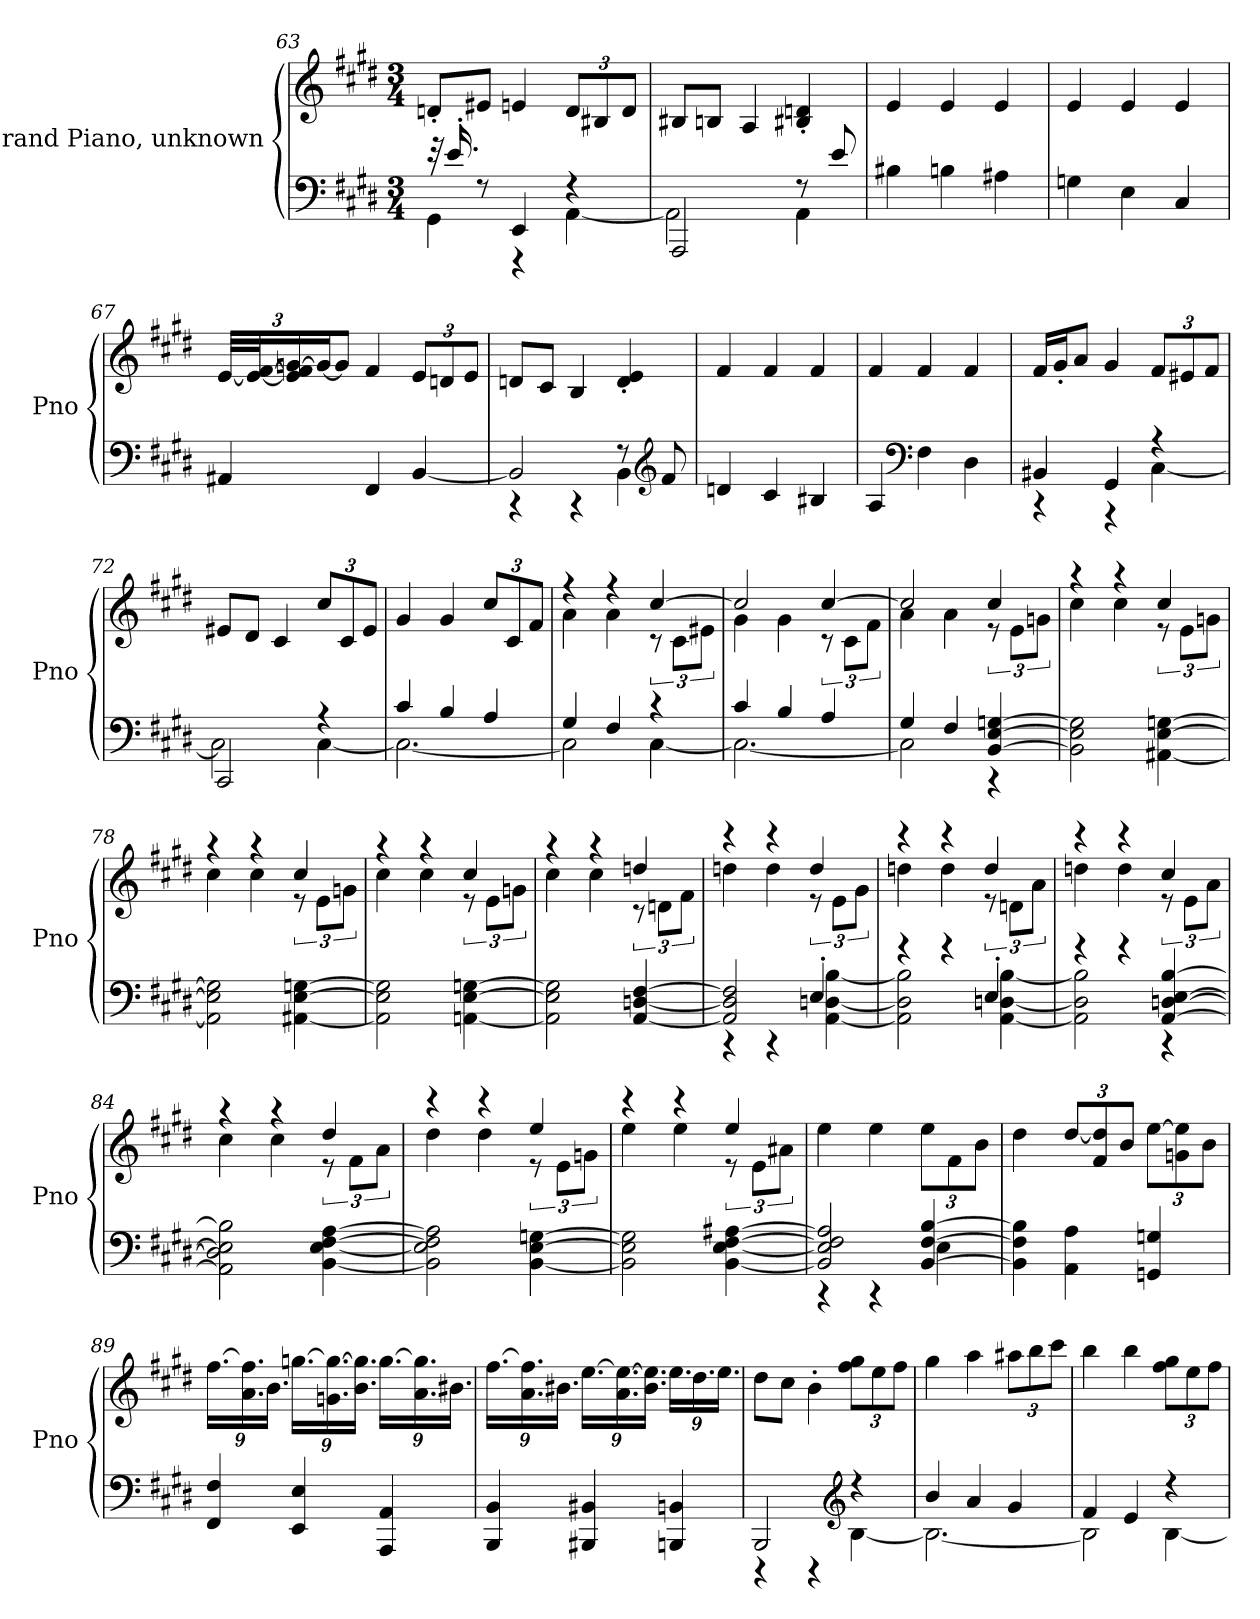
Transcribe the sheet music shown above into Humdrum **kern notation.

**kern	**kern
*part1	*part1
*staff2	*staff1
*I"Grand Piano, unknown	*
*I'Pno	*
*clefF4	*clefG2
*k[f#c#g#d#]	*k[f#c#g#d#]
*M3/4	*M3/4
=63	=63
*^	*
32r	4GG#\	8dn'/L
16.e'/	.	.
8r	.	8e#X/J
4EE/	4r	4en/
*	*	*Xbrackettup
4r	[4AA\	12d/L
.	.	12B#X/
.	.	12d/J
=64	=64	=64
2AAA/	2AA\]	8B#X/L
.	.	8Bn/J
.	.	4A/
8r	4AA\	4B#X/' 4dn/'
8e/	.	.
*v	*v	*
=65	=65
4B#X\	4e/
4Bn\	4e/
4A#X\	4e/
=66	=66
4Gn\	4e/
4E\	4e/
4C#/	4e/
!!LO:LB:g=z
=67	=67
4AA#X/	[48e/LLL
.	48e/_ [48f#/J
.	24e/] 24f#/] [24gn/
.	24g/J_
.	8g/J]
4FF#/	4f#/
[4BB/	12e/L
.	12dn/
.	12e/J
=68	=68
*^	*
2BB/]	4r	8dn/L
.	.	8c#/J
.	4r	4B/
8r	4BB\	4d/' 4e/'
*clefG2	*	*
8f#/	.	.
*v	*v	*
=69	=69
4dn/	4f#/
4c#/	4f#/
4B#X/	4f#/
=70	=70
4A/	4f#/
*clefF4	*
4F#\	4f#/
4D#\	4f#/
=71	=71
*^	*
4BB#X/	4r	16f#/LL
.	.	16g#'/J
.	.	8a/J
4GG#/	4r	4g#/
4r	[4C#\	12f#/L
.	.	12e#X/
.	.	12f#/J
!!LO:LB:g=z
=72	=72	=72
2CC#/	2C#\]	8e#X/L
.	.	8d#/J
.	.	4c#/
4r	[4C#\	12cc#/L
.	.	12c#/
.	.	12e#/J
=73	=73	=73
4c#/	2.C#\_	4g#/
4B/	.	4g#/
4A/	.	12cc#/L
.	.	12c#/
.	.	12f#/J
=74	=74	=74
*	*	*^
4G#/	2C#\]	4r	4a\
4F#/	.	4r	4a\
*	*	*	*brackettup
4r	[4C#\	[4cc#/	12r
.	.	.	12c#\L
.	.	.	12e#X\J
=75	=75	=75	=75
4c#/	2.C#\_	2cc#/]	4g#\
4B/	.	.	4g#\
4A/	.	[4cc#/	12r
.	.	.	12c#\L
.	.	.	12f#\J
=76	=76	=76	=76
4G#/	2C#\]	2cc#/]	4a\
4F#/	.	.	4a\
[4BB/ [4E/ [4Gn/	4r	4cc#/	12r
.	.	.	12e\L
.	.	.	12gn\J
*v	*v	*	*
=77	=77	=77
2BB\] 2E\] 2G\]	4r	4cc#\
.	4r	4cc#\
[4AA#X\ [4E\ [4Gn\	4cc#/	12r
.	.	12e\L
.	.	12gn\J
=78	=78	=78
2AA#\] 2E\] 2G\]	4r	4cc#\
.	4r	4cc#\
[4AA#X\ [4E\ [4Gn\	4cc#/	12r
.	.	12e\L
.	.	12gn\J
!!LO:LB:g=z	!!
=79	=79	=79
2AA#\] 2E\] 2G\]	4r	4cc#\
.	4r	4cc#\
[4AAn\ [4E\ [4Gn\	4cc#/	12r
.	.	12e\L
.	.	12gn\J
=80	=80	=80
2AA\] 2E\] 2G\]	4r	4cc#\
.	4r	4cc#\
[4AA/ [4Dn/ [4F#/	4ddn/	12r
.	.	12dn\L
.	.	12f#\J
=81	=81	=81
*^	*	*
2AA/] 2D/] 2F#/]	4r	4r	4ddn\
.	4r	4r	4dd\
4E'/	[4AA\ [4Dn\ [4B\	4dd/	12r
.	.	.	12e\L
.	.	.	12g#\J
=82	=82	=82	=82
4r	2AA\] 2D\] 2B\]	4r	4ddn\
4r	.	4r	4dd\
4E'/	[4AA\ [4Dn\ [4B\	4dd/	12r
.	.	.	12dn\L
.	.	.	12a\J
=83	=83	=83	=83
4r	2AA\] 2D\] 2B\]	4r	4ddn\
4r	.	4r	4dd\
[4AA/ [4Dn/ [4E/ [4B/	4r	4cc#/	12r
.	.	.	12e\L
.	.	.	12a\J
*v	*v	*	*
=84	=84	=84
2AA\] 2D\] 2E\] 2B\]	4r	4cc#\
.	4r	4cc#\
[4BB\ [4E\ [4F#\ [4A\	4dd#/	12r
.	.	12f#\L
.	.	12a\J
=85	=85	=85
2BB\] 2E\] 2F#\] 2A\]	4r	4dd#\
.	4r	4dd#\
[4BB\ [4E\ [4Gn\	4ee/	12r
.	.	12e\L
.	.	12gn\J
!!LO:LB:g=z	!!
=86	=86	=86
2BB\] 2E\] 2G\]	4r	4ee\
.	4r	4ee\
[4BB\ [4E\ [4F#\ [4A#X\	4ee/	12r
.	.	12e\L
.	.	12a#X\J
*	*v	*v
=87	=87
*^	*
2BB/] 2E/] 2F#/] 2A#/]	4r	4ee\
.	4r	4ee\
*	*	*Xbrackettup
[4BB/ [4F#/ [4B/	4E\	12ee\L
.	.	12f#\
.	.	12b\J
*v	*v	*
=88	=88
4BB\] 4F#\] 4B\]	4dd#\
4AA\ 4A\	[12dd#/L
.	12f#/ 12dd#/]
.	12b/J
4GGn/ 4Gn/	[12ee\L
.	12gn\ 12ee\]
.	12b\J
=89	=89
4FF#/ 4F#/	[18.ff#\LL
.	18.a\ 18.ff#\]
.	18.b\JJ
4EE/ 4E/	[18.ggn\LL
.	18.gn\ 18.gg\_
.	18.b\ 18.gg\]JJ
4AAA/ 4AA/	[18.gg\LL
.	18.a\ 18.gg\]
.	18.b#X\JJ
!!LO:LB:g=z
=90	=90
4BBB/ 4BB/	[18.ff#\LL
.	18.a\ 18.ff#\]
.	18.b#X\JJ
4BBB#X/ 4BB#X/	[18.ee\LL
.	18.a\ 18.ee\_
.	18.b#\ 18.ee\]JJ
4BBBn/ 4BBn/	18.ee\LL
.	18.dd#\
.	18.ee\JJ
=91	=91
*^	*
2BBB/	4r	8dd#\L
.	.	8cc#\J
.	4r	4b'\
*clefG2	*	*
4r	[4B\	12ff#\ 12gg#\L
.	.	12ee\
.	.	12ff#\J
=92	=92	=92
4b/	2.B\_	4gg#\
4a/	.	4aa\
4g#/	.	12aa#X\L
.	.	12bb\
.	.	12ccc#\J
=93	=93	=93
4f#/	2B\]	4bb\
4e/	.	4bb\
4r	[4B\	12ff#\ 12gg#\L
.	.	12ee\
.	.	12ff#\J
*v	*v	*
=	=
*-	*-
